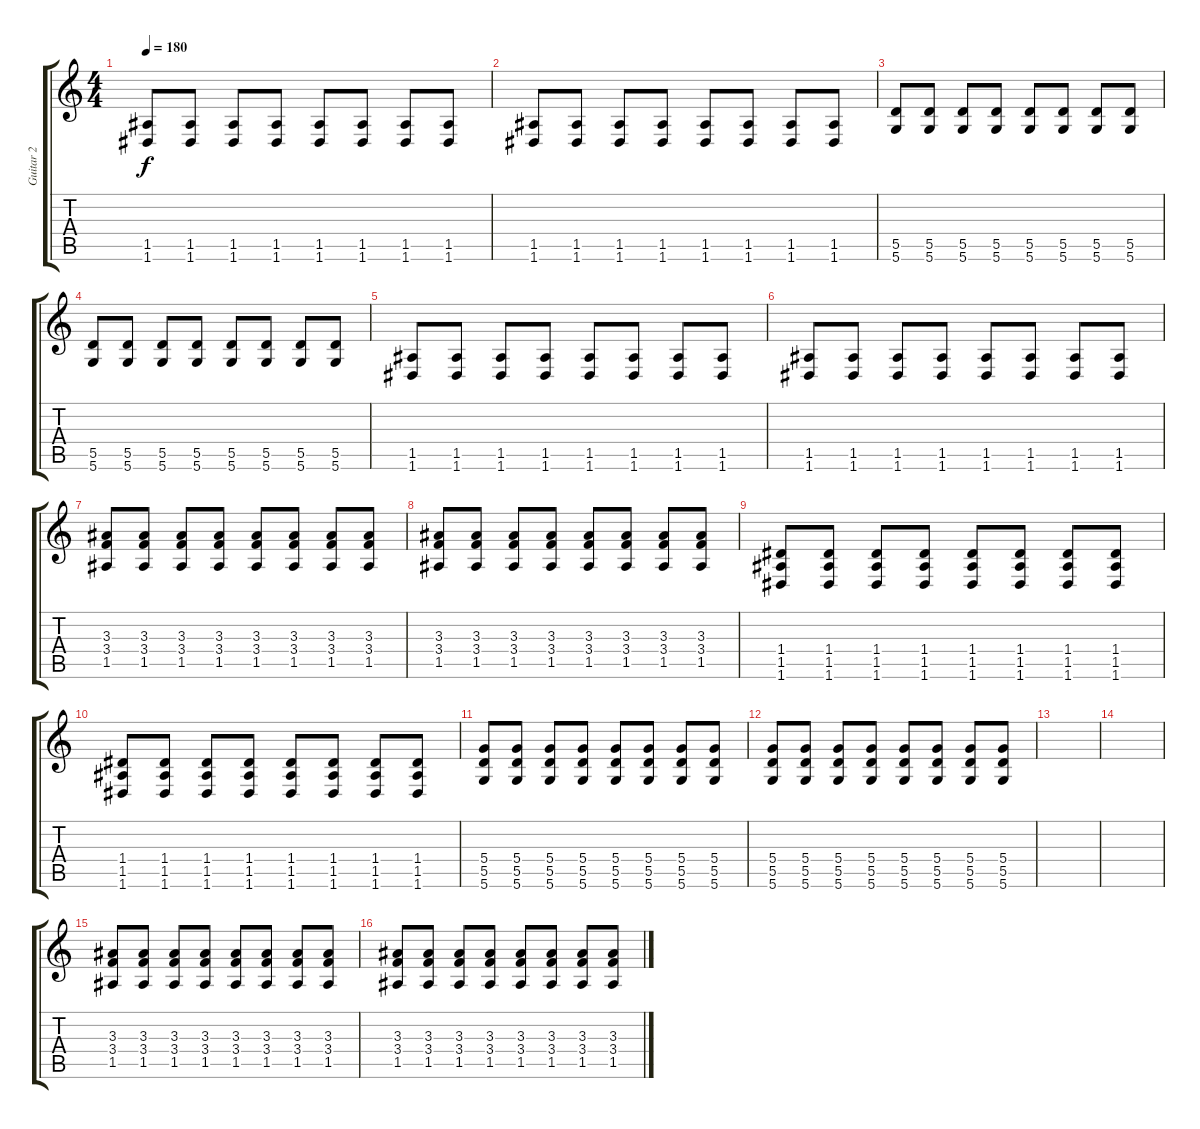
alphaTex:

\track ("Guitar 2" "Guitar 2") {instrument distortionguitar}
\staff {score tabs}
\tuning (E4 B3 G3 D3 A2 D2) {hide}
\ts (4 4)
\tempo 180
\clef g2
\ks c
(1.5 1.6).8{dy f} (1.5 1.6).8 (1.5 1.6).8 (1.5 1.6).8 (1.5 1.6).8 (1.5 1.6).8 (1.5 1.6).8 (1.5 1.6).8 |
(1.5 1.6).8 (1.5 1.6).8 (1.5 1.6).8 (1.5 1.6).8 (1.5 1.6).8 (1.5 1.6).8 (1.5 1.6).8 (1.5 1.6).8 |
(5.5 5.6).8 (5.5 5.6).8 (5.5 5.6).8 (5.5 5.6).8 (5.5 5.6).8 (5.5 5.6).8 (5.5 5.6).8 (5.5 5.6).8 |
(5.5 5.6).8 (5.5 5.6).8 (5.5 5.6).8 (5.5 5.6).8 (5.5 5.6).8 (5.5 5.6).8 (5.5 5.6).8 (5.5 5.6).8 |
(1.5 1.6).8 (1.5 1.6).8 (1.5 1.6).8 (1.5 1.6).8 (1.5 1.6).8 (1.5 1.6).8 (1.5 1.6).8 (1.5 1.6).8 |
(1.5 1.6).8 (1.5 1.6).8 (1.5 1.6).8 (1.5 1.6).8 (1.5 1.6).8 (1.5 1.6).8 (1.5 1.6).8 (1.5 1.6).8 |
(3.3 3.4 1.5).8 (3.3 3.4 1.5).8 (3.3 3.4 1.5).8 (3.3 3.4 1.5).8 (3.3 3.4 1.5).8 (3.3 3.4 1.5).8 (3.3 3.4 1.5).8 (3.3 3.4 1.5).8 |
(3.3 3.4 1.5).8 (3.3 3.4 1.5).8 (3.3 3.4 1.5).8 (3.3 3.4 1.5).8 (3.3 3.4 1.5).8 (3.3 3.4 1.5).8 (3.3 3.4 1.5).8 (3.3 3.4 1.5).8 |
(1.4 1.5 1.6).8 (1.4 1.5 1.6).8 (1.4 1.5 1.6).8 (1.4 1.5 1.6).8 (1.4 1.5 1.6).8 (1.4 1.5 1.6).8 (1.4 1.5 1.6).8 (1.4 1.5 1.6).8 |
(1.4 1.5 1.6).8 (1.4 1.5 1.6).8 (1.4 1.5 1.6).8 (1.4 1.5 1.6).8 (1.4 1.5 1.6).8 (1.4 1.5 1.6).8 (1.4 1.5 1.6).8 (1.4 1.5 1.6).8 |
(5.4 5.5 5.6).8 (5.4 5.5 5.6).8 (5.4 5.5 5.6).8 (5.4 5.5 5.6).8 (5.4 5.5 5.6).8 (5.4 5.5 5.6).8 (5.4 5.5 5.6).8 (5.4 5.5 5.6).8 |
(5.4 5.5 5.6).8 (5.4 5.5 5.6).8 (5.4 5.5 5.6).8 (5.4 5.5 5.6).8 (5.4 5.5 5.6).8 (5.4 5.5 5.6).8 (5.4 5.5 5.6).8 (5.4 5.5 5.6).8 |
|
|
(3.3 3.4 1.5).8 (3.3 3.4 1.5).8 (3.3 3.4 1.5).8 (3.3 3.4 1.5).8 (3.3 3.4 1.5).8 (3.3 3.4 1.5).8 (3.3 3.4 1.5).8 (3.3 3.4 1.5).8 |
(3.3 3.4 1.5).8 (3.3 3.4 1.5).8 (3.3 3.4 1.5).8 (3.3 3.4 1.5).8 (3.3 3.4 1.5).8 (3.3 3.4 1.5).8 (3.3 3.4 1.5).8 (3.3 3.4 1.5).8
